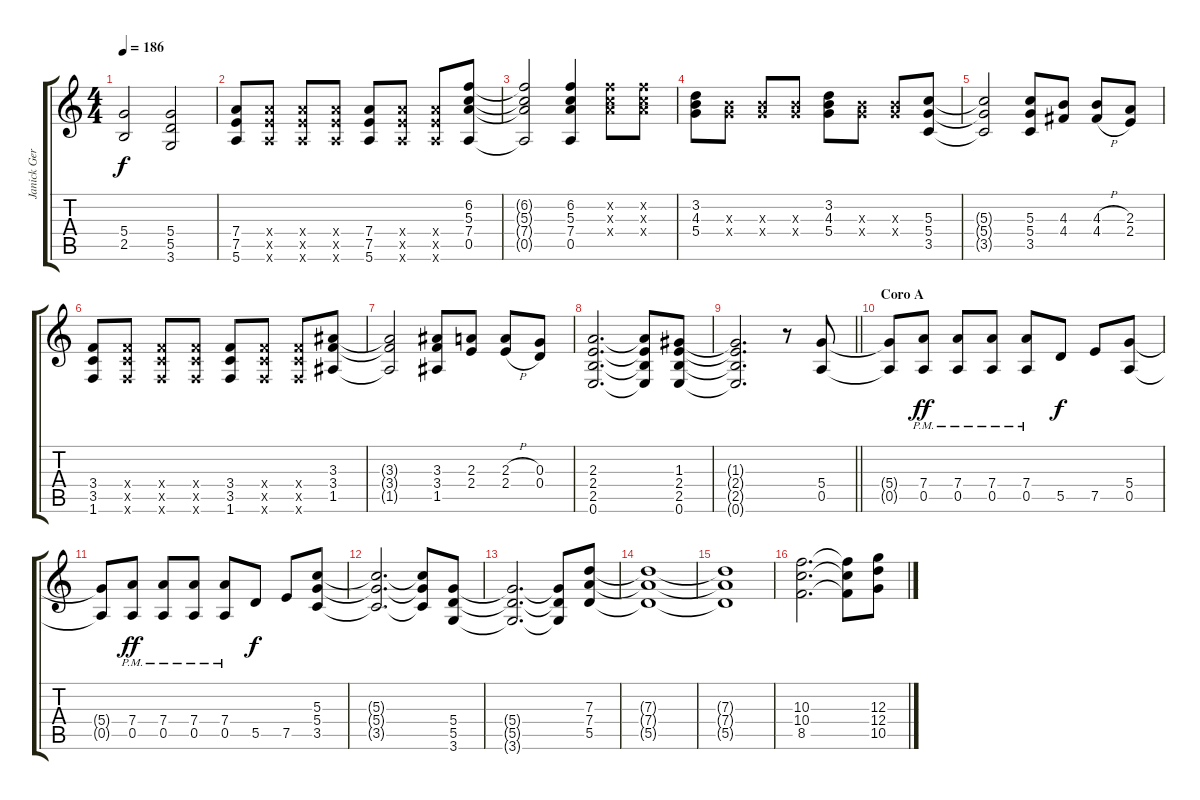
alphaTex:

\track ("Janick Gers" "Janick Ger") {instrument distortionguitar}
\staff {score tabs}
\tuning (E4 B3 G3 D3 A2 E2) {hide}
\ts (4 4)
\tempo 186
\clef g2
\ks c
(5.4{t} 2.5{t}).2{dy f} (5.4 5.5 3.6).2 |
(7.4 7.5 5.6).8 (7.4{x} 7.5{x} 5.6{x}).8 (7.4{x} 7.5{x} 5.6{x}).8 (7.4{x} 7.5{x} 5.6{x}).8 (7.4 7.5 5.6).8 (7.4{x} 7.5{x} 5.6{x}).8 (7.4{x} 7.5{x} 5.6{x}).8 (6.2 5.3 7.4 0.5).8 |
(6.2{t} 5.3{t} 7.4{t} 0.5{t}).2 (6.2 5.3 7.4 0.5).4 (6.2{x} 5.3{x} 7.4{x}).8 (6.2{x} 5.3{x} 7.4{x}).8 |
(3.2 4.3 5.4).8 (4.3{x} 5.4{x}).8 (4.3{x} 5.4{x}).8 (4.3{x} 5.4{x}).8 (3.2 4.3 5.4).8 (4.3{x} 5.4{x}).8 (4.3{x} 5.4{x}).8 (5.3 5.4 3.5).8 |
(5.3{t} 5.4{t} 3.5{t}).2 (5.3 5.4 3.5).8 (4.3 4.4).8 (4.3{h} 4.4{h}).8 (2.3 2.4).8 |
(3.4 3.5 1.6).8 (3.4{x} 3.5{x} 1.6{x}).8 (3.4{x} 3.5{x} 1.6{x}).8 (3.4{x} 3.5{x} 1.6{x}).8 (3.4 3.5 1.6).8 (3.4{x} 3.5{x} 1.6{x}).8 (3.4{x} 3.5{x} 1.6{x}).8 (3.3 3.4 1.5).8 |
(3.3{t} 3.4{t} 1.5{t}).2 (3.3 3.4 1.5).8 (2.3 2.4).8 (2.3{h} 2.4{h}).8 (0.3 0.4).8 |
(2.3 2.4 2.5 0.6).2{d} (2.3{t} 2.4{t} 2.5{t} 0.6{t}).8 (1.3 2.4 2.5 0.6).8 |
\barLineRight lightlight
(1.3{t} 2.4{t} 2.5{t} 0.6{t}).2{d} r.8 (5.4 0.5).8 |
\section ("" "Coro A")
(5.4{t} 0.5{t}).8 (7.4{pm} 0.5{pm}).8{dy ff} (7.4{pm} 0.5{pm}).8 (7.4{pm} 0.5{pm}).8 (7.4{pm} 0.5{pm}).8 5.5.8{dy f} 7.5.8 (5.4 0.5).8 |
(5.4{t} 0.5{t}).8 (7.4{pm} 0.5{pm}).8{dy ff} (7.4{pm} 0.5{pm}).8 (7.4{pm} 0.5{pm}).8 (7.4{pm} 0.5{pm}).8 5.5.8{dy f} 7.5.8 (5.3 5.4 3.5).8 |
(5.3{t} 5.4{t} 3.5{t}).2{d} (5.3{t} 5.4{t} 3.5{t}).8 (5.4 5.5 3.6).8 |
(5.4{t} 5.5{t} 3.6{t}).2{d} (5.4{t} 5.5{t} 3.6{t}).8 (7.3 7.4 5.5).8 |
(7.3{t} 7.4{t} 5.5{t}).1 |
(7.3{t} 7.4{t} 5.5{t}).1 |
(10.3 10.4 8.5).2{d} (10.3{t} 10.4{t} 8.5{t}).8 (12.3 12.4 10.5).8
